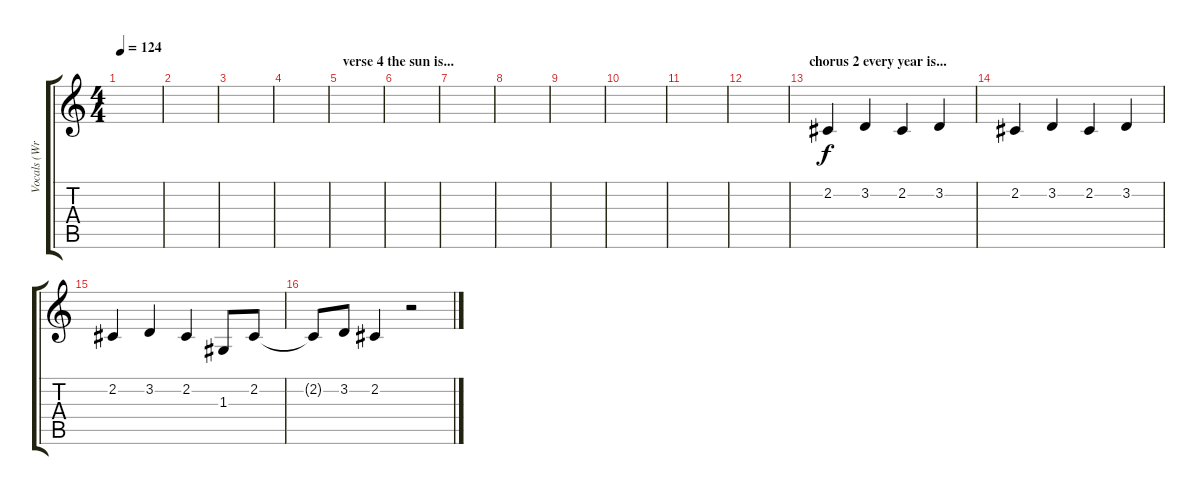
\track ("Vocals (Wright)" "Vocals (Wr") {instrument lead6voice}
\staff {score tabs}
\tuning (E4 B3 G3 D3 A2 E2) {hide}
\ts (4 4)
\tempo 124
\clef g2
\ks c
|
|
|
|
\section ("" "verse 4 the sun is...")
|
|
|
|
|
|
|
|
\section ("" "chorus 2 every year is...")
2.2.4 3.2.4 2.2.4 3.2.4 |
2.2.4 3.2.4 2.2.4 3.2.4 |
2.2.4 3.2.4 2.2.4 1.3.8 2.2.8 |
2.2{t}.8 3.2.8 2.2.4 r.2
